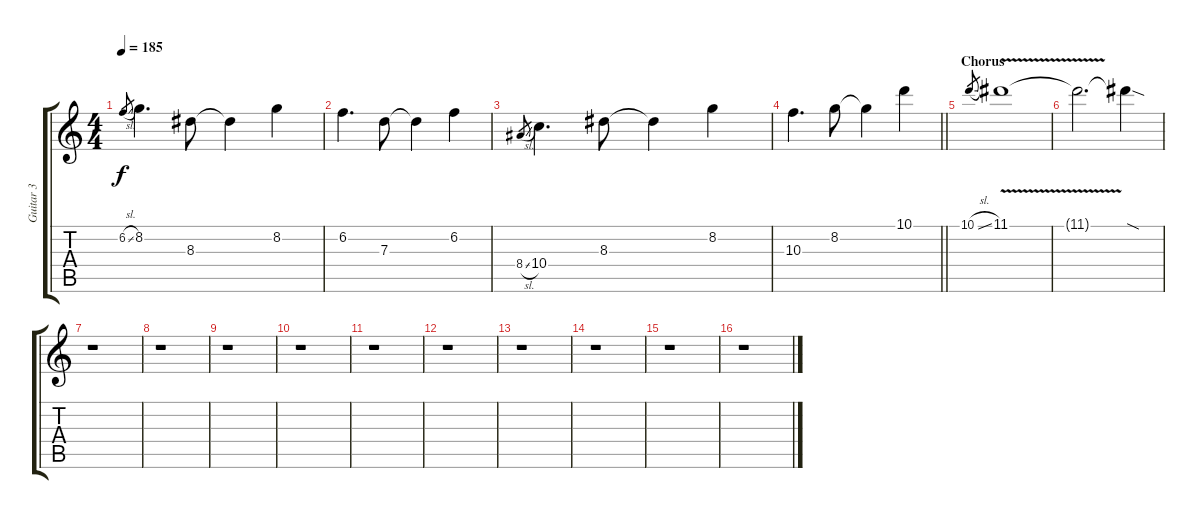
\track ("Guitar 3" "Guitar 3") {instrument distortionguitar}
\staff {score tabs}
\tuning (E4 B3 G3 D3 A2 D2) {hide}
\ts (4 4)
\tempo 185
\clef g2
\ks c
6.2{sl}.8{gr dy f} 8.2.4{d} 8.3.8 8.3{t}.4 8.2.4 |
6.2.4{d} 7.3.8 7.3{t}.4 6.2.4 |
8.4{sl}.8{gr} 10.4.4{d} 8.3.8 8.3{t}.4 8.2.4 |
\barLineRight lightlight
10.3.4{d} 8.2.8 8.2{t}.4 10.1.4 |
\section ("" "Chorus")
10.1{sl}.8{gr} 11.1{v}.1 |
11.1{t}.2{d} 11.1{sod t}.4 |
r.1 |
r.1 |
r.1 |
r.1 |
r.1 |
r.1 |
r.1 |
r.1 |
r.1 |
r.1
